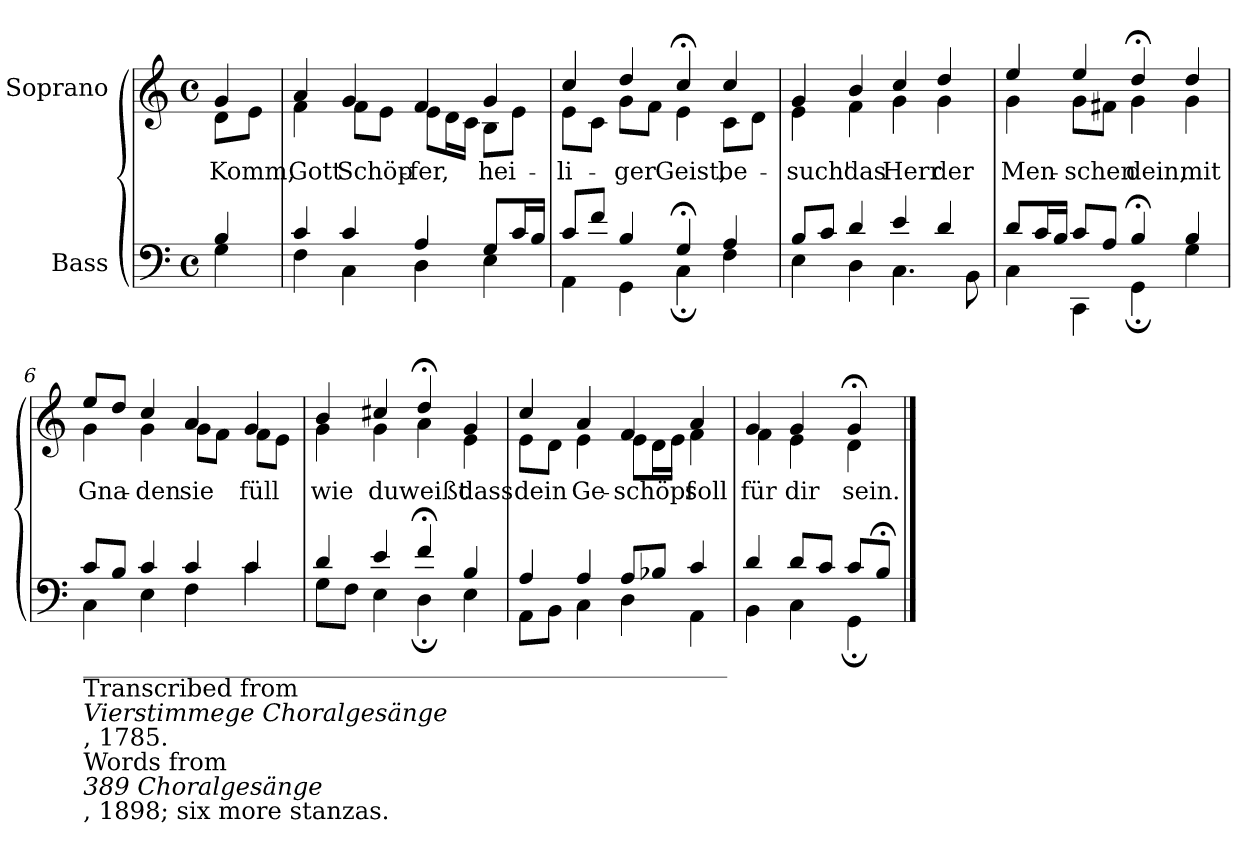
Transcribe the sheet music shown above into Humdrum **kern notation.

**kern	**kern	**text
*part2	*part1	*part1
*staff2	*staff1	*staff1
*I"Bass	*I"Soprano	*
*clefF4	*clefG2	*
*k[]	*k[]	*
*M4/4	*M4/4	*
*met(c)	*met(c)	*
*MM55	*MM55	*
=1	=1	=1
*^	*	*
!	!	!	!LO:LY:b
*	*	*^	*
4B/	4G\	4g/	8d\L	Komm,
.	.	.	8e\J	.
=2	=2	=2	=2	=2
!	!	!	!	!LO:LY:b
4c/	4F\	4a/	4f\	Gott
!	!	!	!	!LO:LY:b
4c/	4C\	4g/	8f\L	Schöp-
.	.	.	8e\J	.
!	!	!	!	!LO:LY:b
4A/	4D\	4f/	8e\L	fer,
.	.	.	16d\L	.
.	.	.	16c\JJ	.
!	!	!	!	!LO:LY:b
8G/L	4E\	4g/	8B\L	hei-
16c/L	.	.	8e\J	.
16B/JJ	.	.	.	.
=3	=3	=3	=3	=3
!	!	!	!	!LO:LY:b
8c/L	4AA\	4cc/	8e\L	-li-
8f/J	.	.	8c\J	.
!	!	!	!	!LO:LY:b
4B/	4GG\	4dd/	8g\L	-ger
.	.	.	8f\J	.
!	!	!	!	!LO:LY:b
4G;</	4C;\	4cc;</	4e\	Geist,
!	!	!	!	!LO:LY:b
4A/	4F\	4cc/	8c\L	be-
.	.	.	8d\J	.
=4	=4	=4	=4	=4
!	!	!	!	!LO:LY:b
8B/L	4E\	4g/	4e\	-such'
8c/J	.	.	.	.
!	!	!	!	!LO:LY:b
4d/	4D\	4b/	4f\	das
!	!	!	!	!LO:LY:b
4e/	4.C\	4cc/	4g\	Herr
!	!	!	!	!LO:LY:b
4d/	.	4dd/	4g\	der
.	8BB\	.	.	.
=5	=5	=5	=5	=5
!	!	!	!	!LO:LY:b
8d/L	4C\	4ee/	4g\	Men-
16c/L	.	.	.	.
16B/JJ	.	.	.	.
!	!	!	!	!LO:LY:b
8c/L	4CC\	4ee/	8g\L	-schen
8A/J	.	.	8f#X\J	.
!	!	!	!	!LO:LY:b
4B;</	4GG;\	4dd;</	4g\	dein,
!	!	!	!	!LO:LY:b
4B/	4G\	4dd/	4g\	mit
!!LO:LB:g=z	!!
=6	=6	=6	=6	=6
!LO:TX:b:t=_____________________________________________________	!	!	!	!
!LO:TX:b:t=Transcribed from	!	!	!	!
!LO:TX:b:i:t=Vierstimmege Choralgesänge	!	!	!	!
!LO:TX:b:t=, 1785.	!	!	!	!
!LO:TX:b:t=Words from	!	!	!	!
!LO:TX:b:i:t=389 Choralgesänge	!	!	!	!
!LO:TX:b:t=, 1898; six more stanzas.	!	!	!	!
!	!	!	!	!LO:LY:b
8c/L	4C\	8ee/L	4g\	Gna-
8B/J	.	8dd/J	.	.
!	!	!	!	!LO:LY:b
4c/	4E\	4cc/	4g\	-den
!	!	!	!	!LO:LY:b
4c/	4F\	4a/	8g\L	sie
.	.	.	8f\J	.
!	!	!	!	!LO:LY:b
4c/	4c\	4g/	8f\L	füll
.	.	.	8e\J	.
=7	=7	=7	=7	=7
!	!	!	!	!LO:LY:b
4d/	8G\L	4b/	4g\	wie
.	8F\J	.	.	.
!	!	!	!	!LO:LY:b
4e/	4E\	4cc#X/	4g\	du
!	!	!	!	!LO:LY:b
4f;</	4D;\	4dd;</	4a\	weißt
!	!	!	!	!LO:LY:b
4B/	4E\	4g/	4e\	dass
=8	=8	=8	=8	=8
!	!	!	!	!LO:LY:b
4A/	8AA\L	4cc/	8e\L	dein
.	8BB\J	.	8d\J	.
!	!	!	!	!LO:LY:b
4A/	4C\	4a/	4e\	Ge-
!	!	!	!	!LO:LY:b
8A/L	4D\	4f/	8e\L	-schöpf
8B-X/J	.	.	16d\L	.
.	.	.	16e\JJ	.
!	!	!	!	!LO:LY:b
4c/	4AA\	4a/	4f\	soll
=9	=9	=9	=9	=9
!	!	!	!	!LO:LY:b
4d/	4BB\	4g/	4f\	für
!	!	!	!	!LO:LY:b
8d/L	4C\	4g/	4e\	dir
8c/J	.	.	.	.
!	!	!	!	!LO:LY:b
8c/L	4GG;\	4g;</	4d\	sein.
8B;</J	.	.	.	.
*v	*v	*	*	*
*	*v	*v	*
==	==	==
*-	*-	*-
